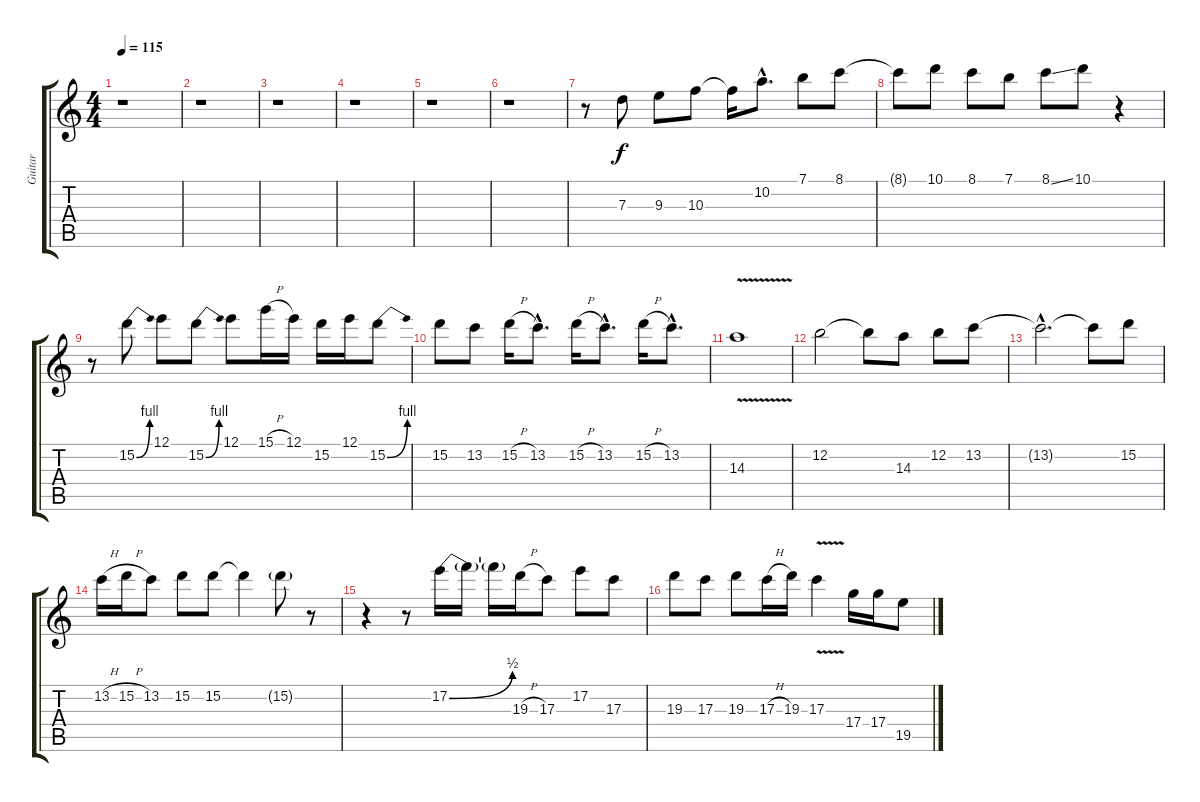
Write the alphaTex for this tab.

\track ("Guitar" "Guitar") {instrument distortionguitar}
\staff {score tabs}
\tuning (E4 B3 G3 D3 A2 E2) {hide}
\ts (4 4)
\tempo 115
\clef g2
\ks c
r.1{dy f} |
r.1 |
r.1 |
r.1 |
r.1 |
r.1 |
r.8 7.3.8 9.3.8 10.3.8 10.3{t}.16 10.2{hac}.8{d} 7.1.8 8.1.8 |
8.1{t}.8 10.1.8 8.1.8 7.1.8 8.1{ss}.8 10.1.8 r.4 |
r.8 15.2{be (bend 0 0 60 4)}.8 12.1.8 15.2{be (bend 0 0 60 4)}.8 12.1.8 15.1{h}.16 12.1.16 15.2.16 12.1.16 15.2{be (bend 0 0 60 4)}.8 |
15.2.8 13.2.8 15.2{h}.16 13.2{hac}.8{d} 15.2{h}.16 13.2{hac}.8{d} 15.2{h}.16 13.2{hac}.8{d} |
14.3{v}.1 |
12.2.2 12.2{t}.8 14.3.8 12.2.8 13.2.8 |
13.2{hac t}.2{d} 13.2{t}.8 15.2.8 |
13.2{h}.16 15.2{h}.16 13.2.8 15.2.8 15.2.8 15.2{t}.4 15.2{g}.8 r.8 |
r.4 r.8 17.2{be (bend 0 0 60 2)}.16 17.2{t}.16 17.2{t}.16 19.3{h}.16 17.3.8 17.2.8 17.3.8 |
19.3.8 17.3.8 19.3.8 17.3{h}.16 19.3.16 17.3{v}.4 17.4.16 17.4.16 19.5.8
